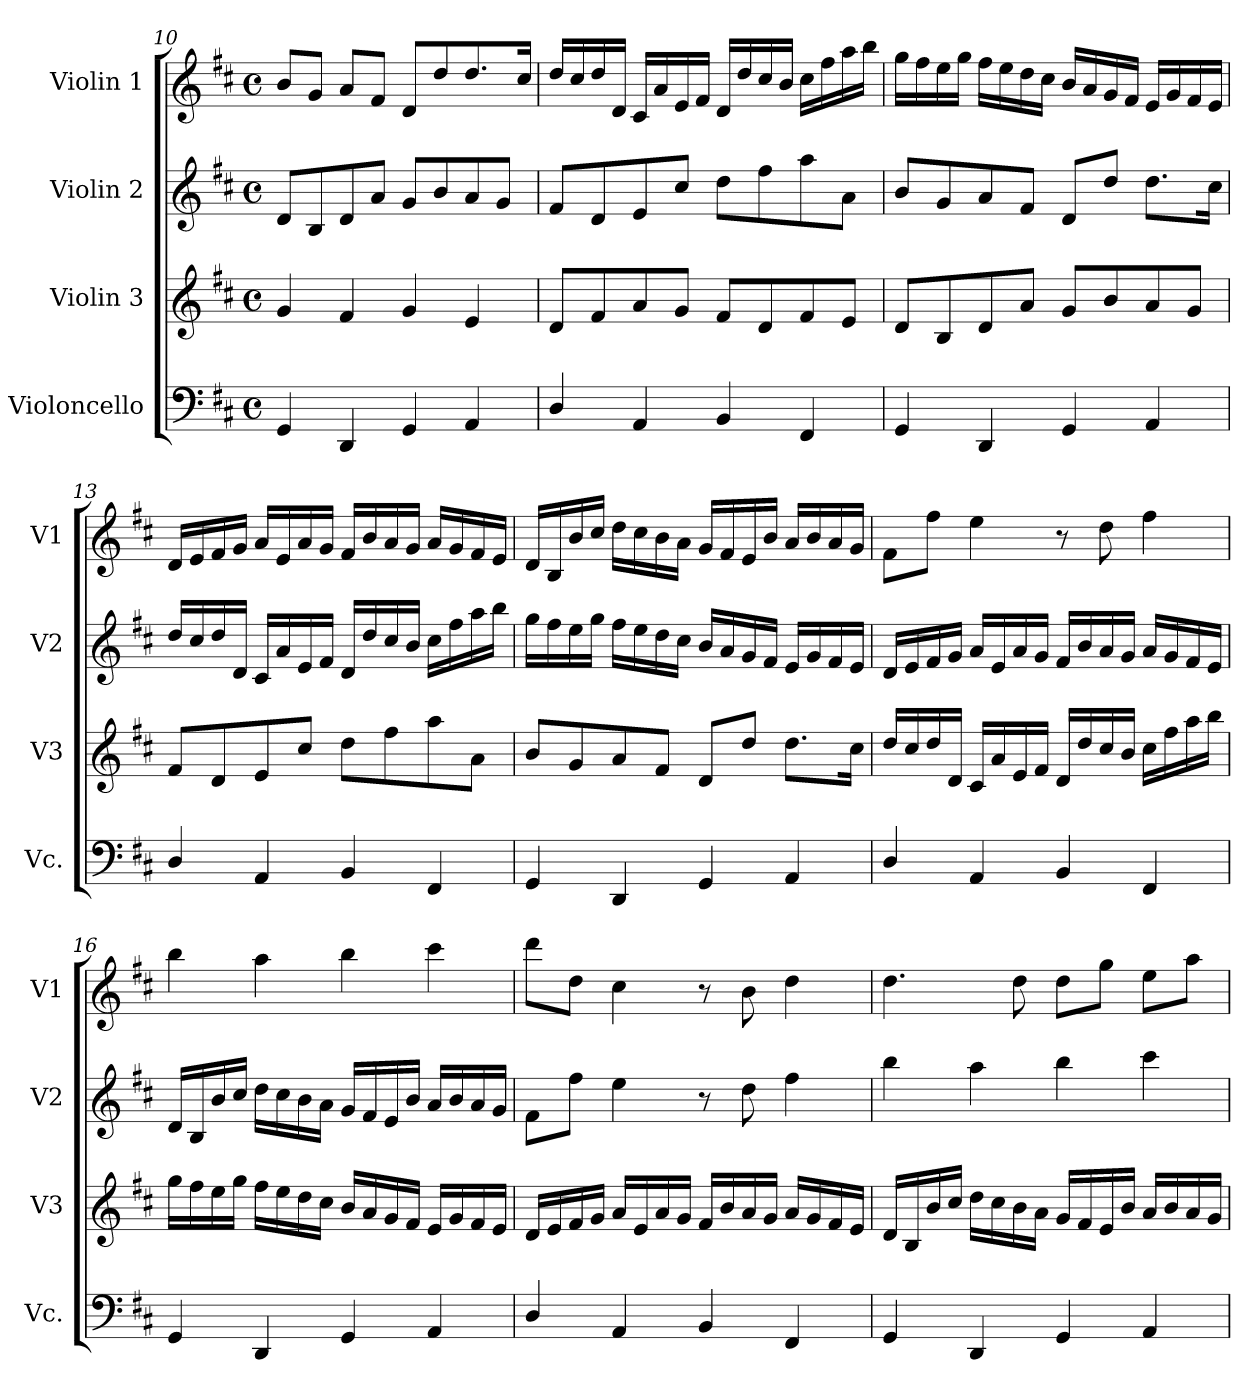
**kern	**kern	**kern	**kern
*part4	*part3	*part2	*part1
*staff4	*staff3	*staff2	*staff1
*I"Violoncello	*I"Violin 3	*I"Violin 2	*I"Violin 1
*I'Vc.	*I'V3	*I'V2	*I'V1
*clefF4	*clefG2	*clefG2	*clefG2
*k[f#c#]	*k[f#c#]	*k[f#c#]	*k[f#c#]
*M4/4	*M4/4	*M4/4	*M4/4
*met(c)	*met(c)	*met(c)	*met(c)
=10	=10	=10	=10
4GG/	4g/	8d/L	8b/L
.	.	8B/	8g/J
4DD/	4f#/	8d/	8a/L
.	.	8a/J	8f#/J
4GG/	4g/	8g/L	8d/L
.	.	8b/	8dd/
4AA/	4e/	8a/	8.dd/
.	.	8g/J	.
.	.	.	16cc#/Jk
=11	=11	=11	=11
4D/	8d/L	8f#/L	16dd/LL
.	.	.	16cc#/
.	8f#/	8d/	16dd/
.	.	.	16d/JJ
4AA/	8a/	8e/	16c#/LL
.	.	.	16a/
.	8g/J	8cc#/J	16e/
.	.	.	16f#/JJ
4BB/	8f#/L	8dd\L	16d/LL
.	.	.	16dd/
.	8d/	8ff#\	16cc#/
.	.	.	16b/JJ
4FF#/	8f#/	8aa\	16cc#\LL
.	.	.	16ff#\
.	8e/J	8a\J	16aa\
.	.	.	16bb\JJ
=12	=12	=12	=12
4GG/	8d/L	8b/L	16gg\LL
.	.	.	16ff#\
.	8B/	8g/	16ee\
.	.	.	16gg\JJ
4DD/	8d/	8a/	16ff#\LL
.	.	.	16ee\
.	8a/J	8f#/J	16dd\
.	.	.	16cc#\JJ
4GG/	8g/L	8d/L	16b/LL
.	.	.	16a/
.	8b/	8dd/J	16g/
.	.	.	16f#/JJ
4AA/	8a/	8.dd\L	16e/LL
.	.	.	16g/
.	8g/J	.	16f#/
.	.	16cc#\Jk	16e/JJ
!!LO:LB:g=z
=13	=13	=13	=13
4D/	8f#/L	16dd/LL	16d/LL
.	.	16cc#/	16e/
.	8d/	16dd/	16f#/
.	.	16d/JJ	16g/JJ
4AA/	8e/	16c#/LL	16a/LL
.	.	16a/	16e/
.	8cc#/J	16e/	16a/
.	.	16f#/JJ	16g/JJ
4BB/	8dd\L	16d/LL	16f#/LL
.	.	16dd/	16b/
.	8ff#\	16cc#/	16a/
.	.	16b/JJ	16g/JJ
4FF#/	8aa\	16cc#\LL	16a/LL
.	.	16ff#\	16g/
.	8a\J	16aa\	16f#/
.	.	16bb\JJ	16e/JJ
=14	=14	=14	=14
4GG/	8b/L	16gg\LL	16d/LL
.	.	16ff#\	16B/
.	8g/	16ee\	16b/
.	.	16gg\JJ	16cc#/JJ
4DD/	8a/	16ff#\LL	16dd\LL
.	.	16ee\	16cc#\
.	8f#/J	16dd\	16b\
.	.	16cc#\JJ	16a\JJ
4GG/	8d/L	16b/LL	16g/LL
.	.	16a/	16f#/
.	8dd/J	16g/	16e/
.	.	16f#/JJ	16b/JJ
4AA/	8.dd\L	16e/LL	16a/LL
.	.	16g/	16b/
.	.	16f#/	16a/
.	16cc#\Jk	16e/JJ	16g/JJ
=15	=15	=15	=15
4D/	16dd/LL	16d/LL	8f#\L
.	16cc#/	16e/	.
.	16dd/	16f#/	8ff#\J
.	16d/JJ	16g/JJ	.
4AA/	16c#/LL	16a/LL	4ee\
.	16a/	16e/	.
.	16e/	16a/	.
.	16f#/JJ	16g/JJ	.
4BB/	16d/LL	16f#/LL	8r
.	16dd/	16b/	.
.	16cc#/	16a/	8dd\
.	16b/JJ	16g/JJ	.
4FF#/	16cc#\LL	16a/LL	4ff#\
.	16ff#\	16g/	.
.	16aa\	16f#/	.
.	16bb\JJ	16e/JJ	.
!!LO:PB:g=z
=16	=16	=16	=16
4GG/	16gg\LL	16d/LL	4bb\
.	16ff#\	16B/	.
.	16ee\	16b/	.
.	16gg\JJ	16cc#/JJ	.
4DD/	16ff#\LL	16dd\LL	4aa\
.	16ee\	16cc#\	.
.	16dd\	16b\	.
.	16cc#\JJ	16a\JJ	.
4GG/	16b/LL	16g/LL	4bb\
.	16a/	16f#/	.
.	16g/	16e/	.
.	16f#/JJ	16b/JJ	.
4AA/	16e/LL	16a/LL	4ccc#\
.	16g/	16b/	.
.	16f#/	16a/	.
.	16e/JJ	16g/JJ	.
=17	=17	=17	=17
4D/	16d/LL	8f#\L	8ddd\L
.	16e/	.	.
.	16f#/	8ff#\J	8dd\J
.	16g/JJ	.	.
4AA/	16a/LL	4ee\	4cc#\
.	16e/	.	.
.	16a/	.	.
.	16g/JJ	.	.
4BB/	16f#/LL	8r	8r
.	16b/	.	.
.	16a/	8dd\	8b\
.	16g/JJ	.	.
4FF#/	16a/LL	4ff#\	4dd\
.	16g/	.	.
.	16f#/	.	.
.	16e/JJ	.	.
=18	=18	=18	=18
4GG/	16d/LL	4bb\	4.dd\
.	16B/	.	.
.	16b/	.	.
.	16cc#/JJ	.	.
4DD/	16dd\LL	4aa\	.
.	16cc#\	.	.
.	16b\	.	8dd\
.	16a\JJ	.	.
4GG/	16g/LL	4bb\	8dd\L
.	16f#/	.	.
.	16e/	.	8gg\J
.	16b/JJ	.	.
4AA/	16a/LL	4ccc#\	8ee\L
.	16b/	.	.
.	16a/	.	8aa\J
.	16g/JJ	.	.
=	=	=	=
*-	*-	*-	*-
